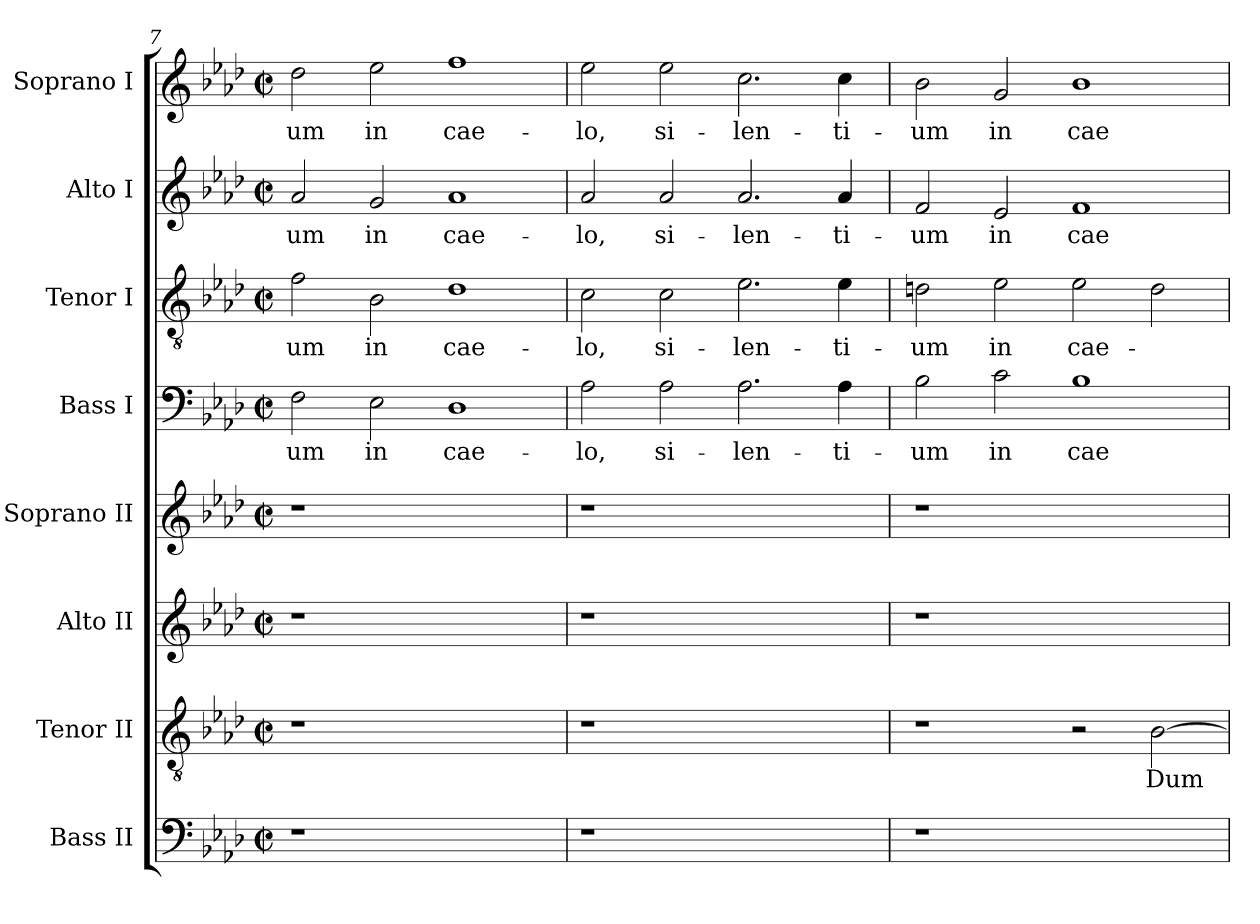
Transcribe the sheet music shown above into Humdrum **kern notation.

**kern	**kern	**text	**kern	**kern	**kern	**text	**kern	**text	**kern	**text	**kern	**text
*part8	*part7	*part7	*part6	*part5	*part4	*part4	*part3	*part3	*part2	*part2	*part1	*part1
*staff8	*staff7	*staff7	*staff6	*staff5	*staff4	*staff4	*staff3	*staff3	*staff2	*staff2	*staff1	*staff1
*I"Bass II	*I"Tenor II	*	*I"Alto II	*I"Soprano II	*I"Bass I	*	*I"Tenor I	*	*I"Alto I	*	*I"Soprano I	*
*I'BII	*I'TII	*	*I'AII	*	*I'BI	*	*I'TI	*	*I'AI	*	*	*
*clefF4	*clefGv2	*	*clefG2	*clefG2	*clefF4	*	*clefGv2	*	*clefG2	*	*clefG2	*
*k[b-e-a-d-]	*k[b-e-a-d-]	*	*k[b-e-a-d-]	*k[b-e-a-d-]	*k[b-e-a-d-]	*	*k[b-e-a-d-]	*	*k[b-e-a-d-]	*	*k[b-e-a-d-]	*
*A-:	*A-:	*	*A-:	*A-:	*A-:	*	*A-:	*	*A-:	*	*A-:	*
*M2/2	*M2/2	*	*M2/2	*M2/2	*M2/2	*	*M2/2	*	*M2/2	*	*M2/2	*
*met(c|)	*met(c|)	*	*met(c|)	*met(c|)	*met(c|)	*	*met(c|)	*	*met(c|)	*	*met(c|)	*
=7	=7	=7	=7	=7	=7	=7	=7	=7	=7	=7	=7	=7
!LO:N:vis=1	!LO:N:vis=1	!	!LO:N:vis=1	!LO:N:vis=1	!	!LO:LY:b	!	!LO:LY:b	!	!LO:LY:b	!	!LO:LY:b
1r	1r	.	1r	1r	2F\	-um	2f\	-um	2a-/	-um	2dd-\	-um
!	!	!	!	!	!	!LO:LY:b	!	!LO:LY:b	!	!LO:LY:b	!	!LO:LY:b
.	.	.	.	.	2E-\	in	2B-\	in	2g/	in	2ee-\	in
!	!	!	!	!	!	!LO:LY:b	!	!LO:LY:b	!	!LO:LY:b	!	!LO:LY:b
1ryy	1ryy	.	1ryy	1ryy	1D-	cae-	1d-	cae-	1a-	cae-	1ff	cae-
=8	=8	=8	=8	=8	=8	=8	=8	=8	=8	=8	=8	=8
!LO:N:vis=1	!LO:N:vis=1	!	!LO:N:vis=1	!LO:N:vis=1	!	!LO:LY:b	!	!LO:LY:b	!	!LO:LY:b	!	!LO:LY:b
1r	1r	.	1r	1r	2A-\	-lo,	2c\	-lo,	2a-/	-lo,	2ee-\	-lo,
!	!	!	!	!	!	!LO:LY:b	!	!LO:LY:b	!	!LO:LY:b	!	!LO:LY:b
.	.	.	.	.	2A-\	si-	2c\	si-	2a-/	si-	2ee-\	si-
!	!	!	!	!	!	!LO:LY:b	!	!LO:LY:b	!	!LO:LY:b	!	!LO:LY:b
1ryy	1ryy	.	1ryy	1ryy	2.A-\	-len-	2.e-\	-len-	2.a-/	-len-	2.cc\	-len-
!	!	!	!	!	!	!LO:LY:b	!	!LO:LY:b	!	!LO:LY:b	!	!LO:LY:b
.	.	.	.	.	4A-\	-ti-	4e-\	-ti-	4a-/	-ti-	4cc\	-ti-
!!LO:LB:g=z
=9	=9	=9	=9	=9	=9	=9	=9	=9	=9	=9	=9	=9
!LO:N:vis=1	!	!	!LO:N:vis=1	!LO:N:vis=1	!	!LO:LY:b	!	!LO:LY:b	!	!LO:LY:b	!	!LO:LY:b
1r	1r	.	1r	1r	2B-\	-um	2dn\	-um	2f/	-um	2b-\	-um
!	!	!	!	!	!	!LO:LY:b	!	!LO:LY:b	!	!LO:LY:b	!	!LO:LY:b
.	.	.	.	.	2c\	in	2e-\	in	2e-/	in	2g/	in
!	!	!	!	!	!	!LO:LY:b	!	!LO:LY:b	!	!LO:LY:b	!	!LO:LY:b
1ryy	2r	.	1ryy	1ryy	1B-	cae-	2e-\	cae-	1f	cae-	1b-	cae-
!	!	!LO:LY:b	!	!	!	!	!	!	!	!	!	!
.	[>2B-\	Dum	.	.	.	.	2d\	.	.	.	.	.
=	=	=	=	=	=	=	=	=	=	=	=	=
*-	*-	*-	*-	*-	*-	*-	*-	*-	*-	*-	*-	*-
